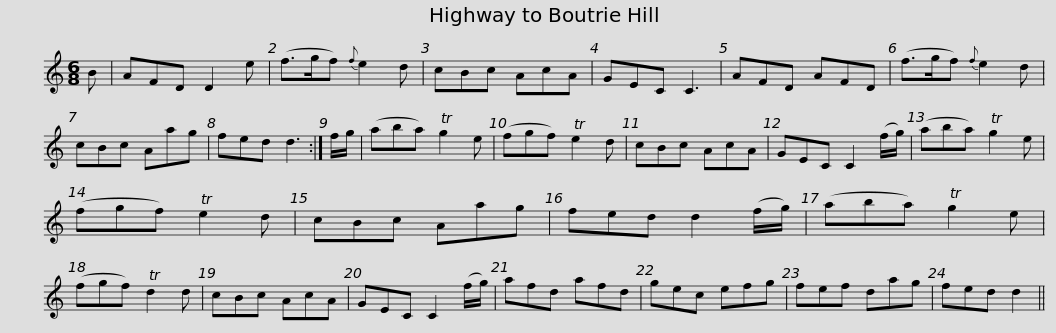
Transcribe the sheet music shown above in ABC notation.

X:1
L:1/8
M:6/8
I:linebreak $
K:C
V:1 treble
V:1
 B | AFD D2 e | (f>gf){f} e2 d | cBc AcA | GEC C3 | %5
 AFD AFD | (f>gf){f} e2 d | cBc Aag |$ fed d3 :| f/g/ | %10
 (aba) Tg2 e | (fgf) Te2 d | cBc AcA | GEC C2 (f/g/) | (aba) Tg2 e | %15
 (fgf) Te2 d |$ cBc Aag | fed d2 (f/g/) | (aba) Tg2 e | (fgf) Td2 d | %20
 cBc AcA | GEC C2 (f/g/) | afd afd |$ gec efg | fef dag | %25
 fed d2 || %26
